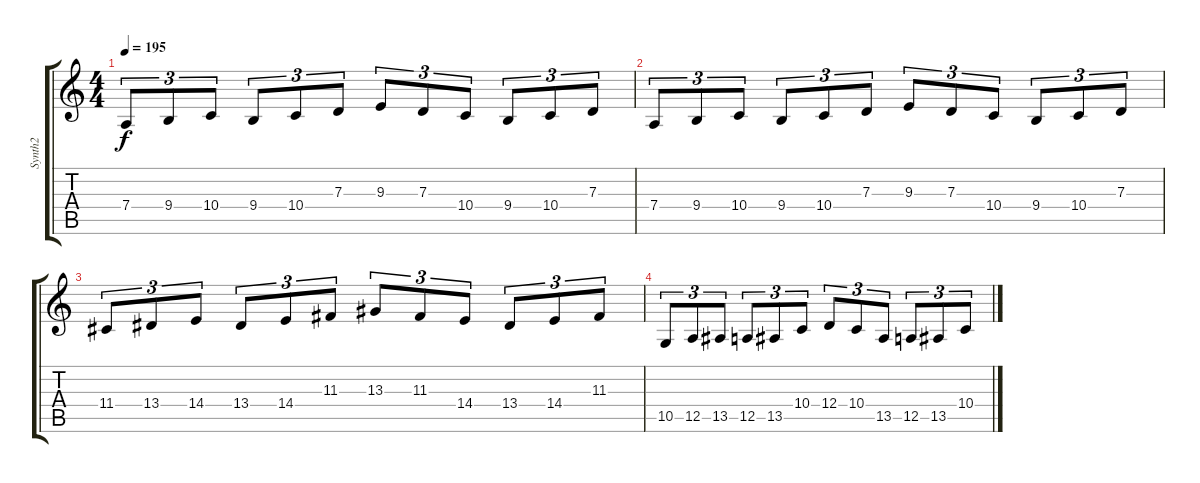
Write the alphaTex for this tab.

\track ("Synth2" "Synth2") {instrument dulcimer}
\staff {score tabs}
\tuning (E4 B3 G3 D3 A2 E2) {hide}
\ts (4 4)
\tempo 195
\clef g2
\ks c
7.4.8{tu (3 2) dy f} 9.4.8{tu (3 2)} 10.4.8{tu (3 2)} 9.4.8{tu (3 2)} 10.4.8{tu (3 2)} 7.3.8{tu (3 2)} 9.3.8{tu (3 2)} 7.3.8{tu (3 2)} 10.4.8{tu (3 2)} 9.4.8{tu (3 2)} 10.4.8{tu (3 2)} 7.3.8{tu (3 2)} |
7.4.8{tu (3 2)} 9.4.8{tu (3 2)} 10.4.8{tu (3 2)} 9.4.8{tu (3 2)} 10.4.8{tu (3 2)} 7.3.8{tu (3 2)} 9.3.8{tu (3 2)} 7.3.8{tu (3 2)} 10.4.8{tu (3 2)} 9.4.8{tu (3 2)} 10.4.8{tu (3 2)} 7.3.8{tu (3 2)} |
11.4.8{tu (3 2)} 13.4.8{tu (3 2)} 14.4.8{tu (3 2)} 13.4.8{tu (3 2)} 14.4.8{tu (3 2)} 11.3.8{tu (3 2)} 13.3.8{tu (3 2)} 11.3.8{tu (3 2)} 14.4.8{tu (3 2)} 13.4.8{tu (3 2)} 14.4.8{tu (3 2)} 11.3.8{tu (3 2)} |
10.5.8{tu (3 2)} 12.5.8{tu (3 2)} 13.5.8{tu (3 2)} 12.5.8{tu (3 2)} 13.5.8{tu (3 2)} 10.4.8{tu (3 2)} 12.4.8{tu (3 2)} 10.4.8{tu (3 2)} 13.5.8{tu (3 2)} 12.5.8{tu (3 2)} 13.5.8{tu (3 2)} 10.4.8{tu (3 2)}
